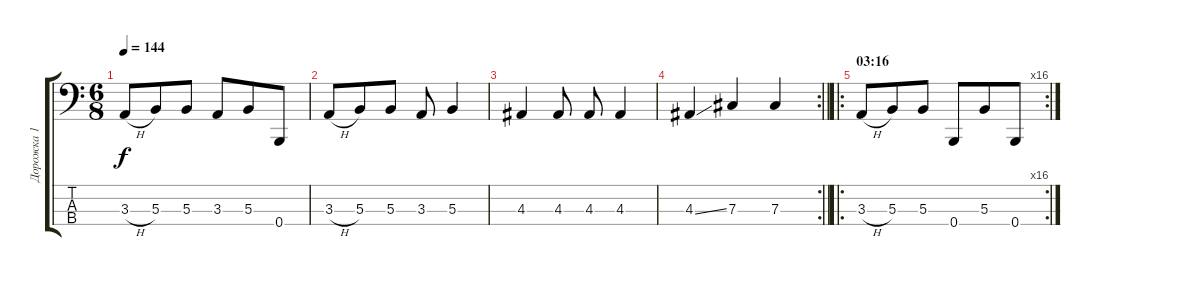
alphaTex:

\track ("Дорожка 1" "Дорожка 1") {instrument acousticguitarsteel}
\staff {score tabs}
\tuning (E2 B1 Gb1 B0) {hide}
\ts (6 8)
\tempo 144
\clef f4
\ks c
3.3{h}.8{dy f} 5.3.8 5.3.8 3.3.8 5.3.8 0.4.8 |
3.3{h}.8 5.3.8 5.3.8 3.3.8 5.3.4 |
4.3.4 4.3.8 4.3.8 4.3.4 |
\rc 2
\barLineRight lightlight
4.3{ss}.4 7.3.4 7.3.4 |
\ro
\rc 16
\section ("" "03:16")
3.3{h}.8 5.3.8 5.3.8 0.4.8 5.3.8 0.4.8
